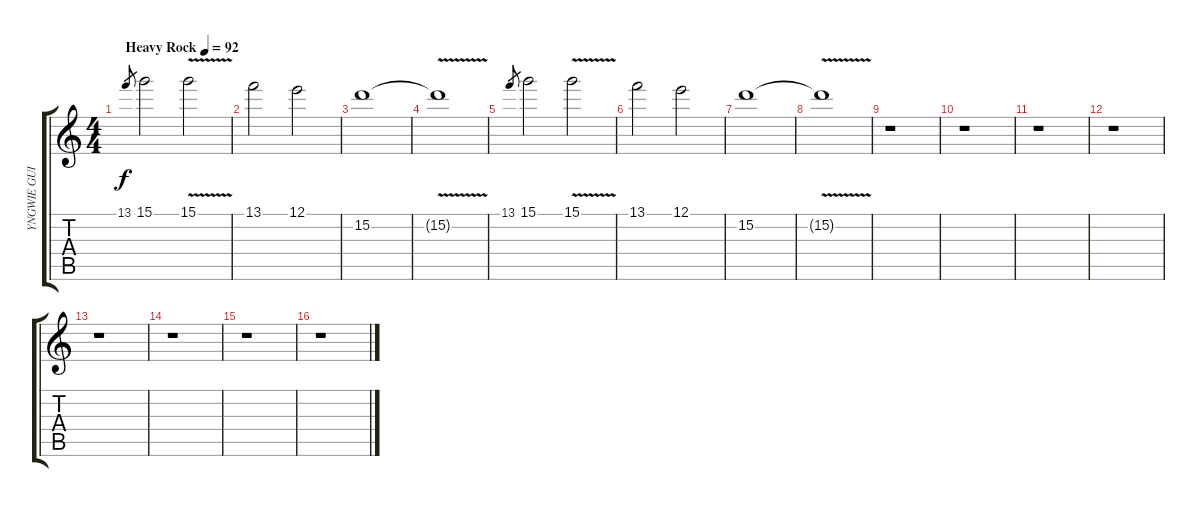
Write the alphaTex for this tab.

\track ("YNGWIE GUITAR 3" "YNGWIE GUI") {instrument overdrivenguitar}
\staff {score tabs}
\tuning (E4 B3 G3 D3 A2 E2) {hide}
\ts (4 4)
\tempo (92 "Heavy Rock")
\clef g2
\ks c
13.1.8{gr dy f instrument overdrivenguitar} 15.1.2 15.1{v}.2 |
13.1.2 12.1.2 |
15.2.1 |
15.2{v t}.1 |
13.1.8{gr} 15.1.2 15.1{v}.2 |
13.1.2 12.1.2 |
15.2.1 |
15.2{v t}.1 |
r.1 |
r.1 |
r.1 |
r.1 |
r.1 |
r.1 |
r.1 |
r.1
